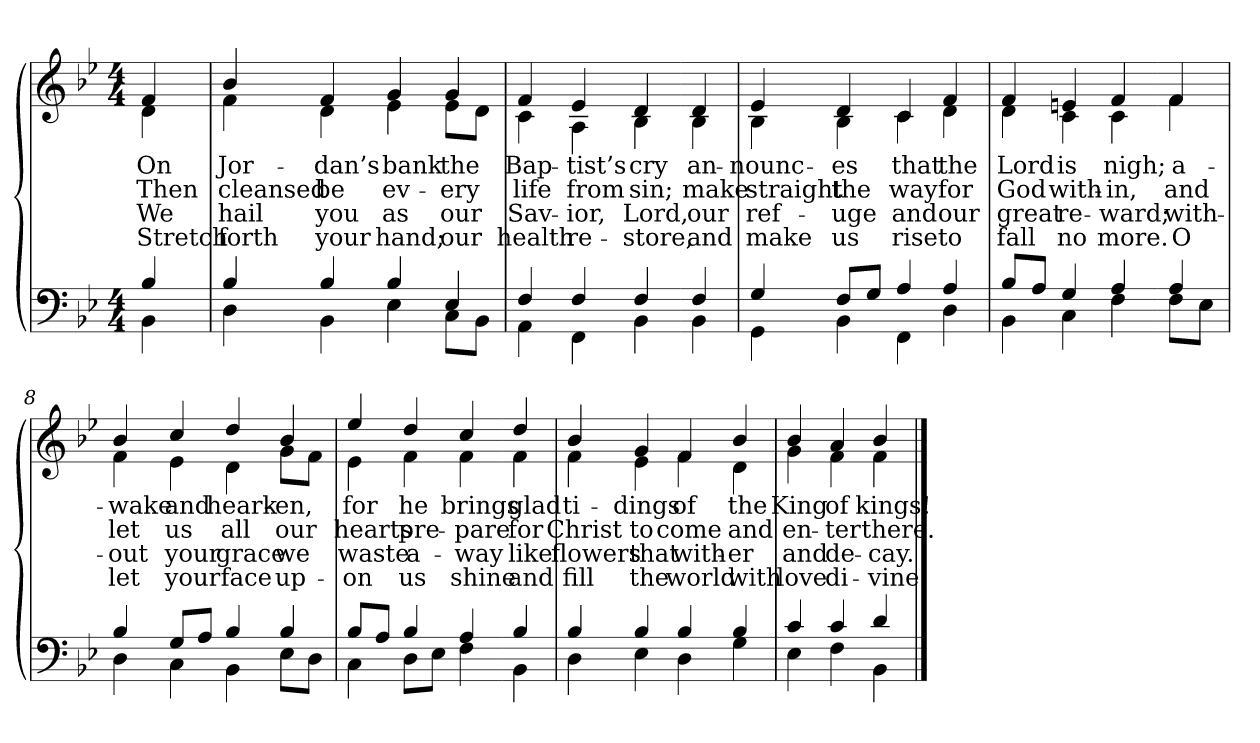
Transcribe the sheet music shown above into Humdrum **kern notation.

**kern	**kern	**text	**text	**text	**text
*part2	*part1	*part1	*part1	*part1	*part1
*staff2	*staff1	*staff1	*staff1	*staff1	*staff1
*clefF4	*clefG2	*	*	*	*
*k[b-e-]	*k[b-e-]	*	*	*	*
*M4/4	*M4/4	*	*	*	*
=1	=1	=1	=1	=1	=1
*^	*	*	*	*	*
!	!	!LO:TX:b:i:t=Verse	!	!	!	!
!	!	!	!LO:LY:b	!LO:LY:b	!LO:LY:b	!LO:LY:b
*	*	*^	*	*	*	*
4B-/	4BB-\	4f/	4d\	On	Then	We	Stretch
=2	=2	=2	=2	=2	=2	=2	=2
!	!	!	!	!LO:LY:b	!LO:LY:b	!LO:LY:b	!LO:LY:b
4B-/	4D\	4b-/	4f\	Jor-	cleansed	hail	forth
!	!	!	!	!LO:LY:b	!LO:LY:b	!LO:LY:b	!LO:LY:b
4B-/	4BB-\	4f/	4d\	-dan’s	be	you	your
!	!	!	!	!LO:LY:b	!LO:LY:b	!LO:LY:b	!LO:LY:b
4B-/	4E-\	4g/	4e-\	bank	ev-	as	hand;
!	!	!	!	!LO:LY:b	!LO:LY:b	!LO:LY:b	!LO:LY:b
4E-/	8C\L	4g/	8e-\L	the	-ery	our	our
.	8BB-\J	.	8d\J	.	.	.	.
=3	=3	=3	=3	=3	=3	=3	=3
!	!	!	!	!LO:LY:b	!LO:LY:b	!LO:LY:b	!LO:LY:b
4F/	4AA\	4f/	4c\	Bap-	life	Sav-	health
!	!	!	!	!LO:LY:b	!LO:LY:b	!LO:LY:b	!LO:LY:b
4F/	4FF\	4e-/	4A\	-tist’s	from	-ior,	re-
!	!	!	!	!LO:LY:b	!LO:LY:b	!LO:LY:b	!LO:LY:b
4F/	4BB-\	4d/	4B-\	cry	sin;	Lord,	-store,
!!LO:LB:g=z	!!
=4-	=4-	=4-	=4-	=4-	=4-	=4-	=4-
!	!	!	!	!LO:LY:b	!LO:LY:b	!LO:LY:b	!LO:LY:b
4F/	4BB-\	4d/	4B-\	an-	make	our	and
=5	=5	=5	=5	=5	=5	=5	=5
!	!	!	!	!LO:LY:b	!LO:LY:b	!LO:LY:b	!LO:LY:b
4G/	4GG\	4e-/	4B-\	-nounc-	straight	ref-	make
!	!	!	!	!LO:LY:b	!LO:LY:b	!LO:LY:b	!LO:LY:b
8F/L	4BB-\	4d/	4B-\	-es	the	-uge	us
8G/J	.	.	.	.	.	.	.
!	!	!	!	!LO:LY:b	!LO:LY:b	!LO:LY:b	!LO:LY:b
4A/	4FF\	4c/	4c\	that	way	and	rise
!	!	!	!	!LO:LY:b	!LO:LY:b	!LO:LY:b	!LO:LY:b
4A/	4D\	4f/	4d\	the	for	our	to
=6	=6	=6	=6	=6	=6	=6	=6
!	!	!	!	!LO:LY:b	!LO:LY:b	!LO:LY:b	!LO:LY:b
8B-/L	4BB-\	4f/	4d\	Lord	God	great	fall
8A/J	.	.	.	.	.	.	.
!	!	!	!	!LO:LY:b	!LO:LY:b	!LO:LY:b	!LO:LY:b
4G/	4C\	4en/	4c\	is	with-	re-	no
!	!	!	!	!LO:LY:b	!LO:LY:b	!LO:LY:b	!LO:LY:b
4A/	4F\	4f/	4c\	nigh;	-in,	-ward;	more.
!!LO:LB:g=z	!!
=7-	=7-	=7-	=7-	=7-	=7-	=7-	=7-
!	!	!	!	!LO:LY:b	!LO:LY:b	!LO:LY:b	!LO:LY:b
4A/	8F\L	4f/	4f\	a-	and	with-	O
.	8E-i\J	.	.	.	.	.	.
=8	=8	=8	=8	=8	=8	=8	=8
!	!	!	!	!LO:LY:b	!LO:LY:b	!LO:LY:b	!LO:LY:b
4B-/	4D\	4b-/	4f\	-wake	let	-out	let
!	!	!	!	!LO:LY:b	!LO:LY:b	!LO:LY:b	!LO:LY:b
8G/L	4C\	4cc/	4e-\	and	us	your	your
8A/J	.	.	.	.	.	.	.
!	!	!	!	!LO:LY:b	!LO:LY:b	!LO:LY:b	!LO:LY:b
4B-/	4BB-\	4dd/	4d\	heark-	all	grace	face
!	!	!	!	!LO:LY:b	!LO:LY:b	!LO:LY:b	!LO:LY:b
4B-/	8E-\L	4b-/	8g\L	-en,	our	we	up-
.	8D\J	.	8f\J	.	.	.	.
=9	=9	=9	=9	=9	=9	=9	=9
!	!	!	!	!LO:LY:b	!LO:LY:b	!LO:LY:b	!LO:LY:b
8B-/L	4C\	4ee-/	4e-\	for	hearts	waste	-on
8A/J	.	.	.	.	.	.	.
!	!	!	!	!LO:LY:b	!LO:LY:b	!LO:LY:b	!LO:LY:b
4B-/	8D\L	4dd/	4f\	he	pre-	a-	us
.	8E-\J	.	.	.	.	.	.
!	!	!	!	!LO:LY:b	!LO:LY:b	!LO:LY:b	!LO:LY:b
4A/	4F\	4cc/	4f\	brings	-pare	-way	shine
!!LO:LB:g=z	!!
=10-	=10-	=10-	=10-	=10-	=10-	=10-	=10-
!	!	!	!	!LO:LY:b	!LO:LY:b	!LO:LY:b	!LO:LY:b
4B-/	4BB-\	4dd/	4f\	glad	for	like	and
=11	=11	=11	=11	=11	=11	=11	=11
!	!	!	!	!LO:LY:b	!LO:LY:b	!LO:LY:b	!LO:LY:b
4B-/	4D\	4b-/	4f\	ti-	Christ	flowers	fill
!	!	!	!	!LO:LY:b	!LO:LY:b	!LO:LY:b	!LO:LY:b
4B-/	4E-\	4g/	4e-\	-dings	to	that	the
!	!	!	!	!LO:LY:b	!LO:LY:b	!LO:LY:b	!LO:LY:b
4B-/	4D\	4f/	4f\	of	come	with-	world
!	!	!	!	!LO:LY:b	!LO:LY:b	!LO:LY:b	!LO:LY:b
4B-/	4G\	4b-/	4d\	the	and	-er	with
=12	=12	=12	=12	=12	=12	=12	=12
!	!	!	!	!LO:LY:b	!LO:LY:b	!LO:LY:b	!LO:LY:b
4c/	4E-\	4b-/	4g\	King	en-	and	love
!	!	!	!	!LO:LY:b	!LO:LY:b	!LO:LY:b	!LO:LY:b
4c/	4F\	4a/	4f\	of	-ter	de-	di-
!	!	!	!	!LO:LY:b	!LO:LY:b	!LO:LY:b	!LO:LY:b
4d/	4BB-\	4b-/	4f\	kings!	there.	-cay.	-vine.
*v	*v	*	*	*	*	*	*
*	*v	*v	*	*	*	*
==	==	==	==	==	==
*-	*-	*-	*-	*-	*-
